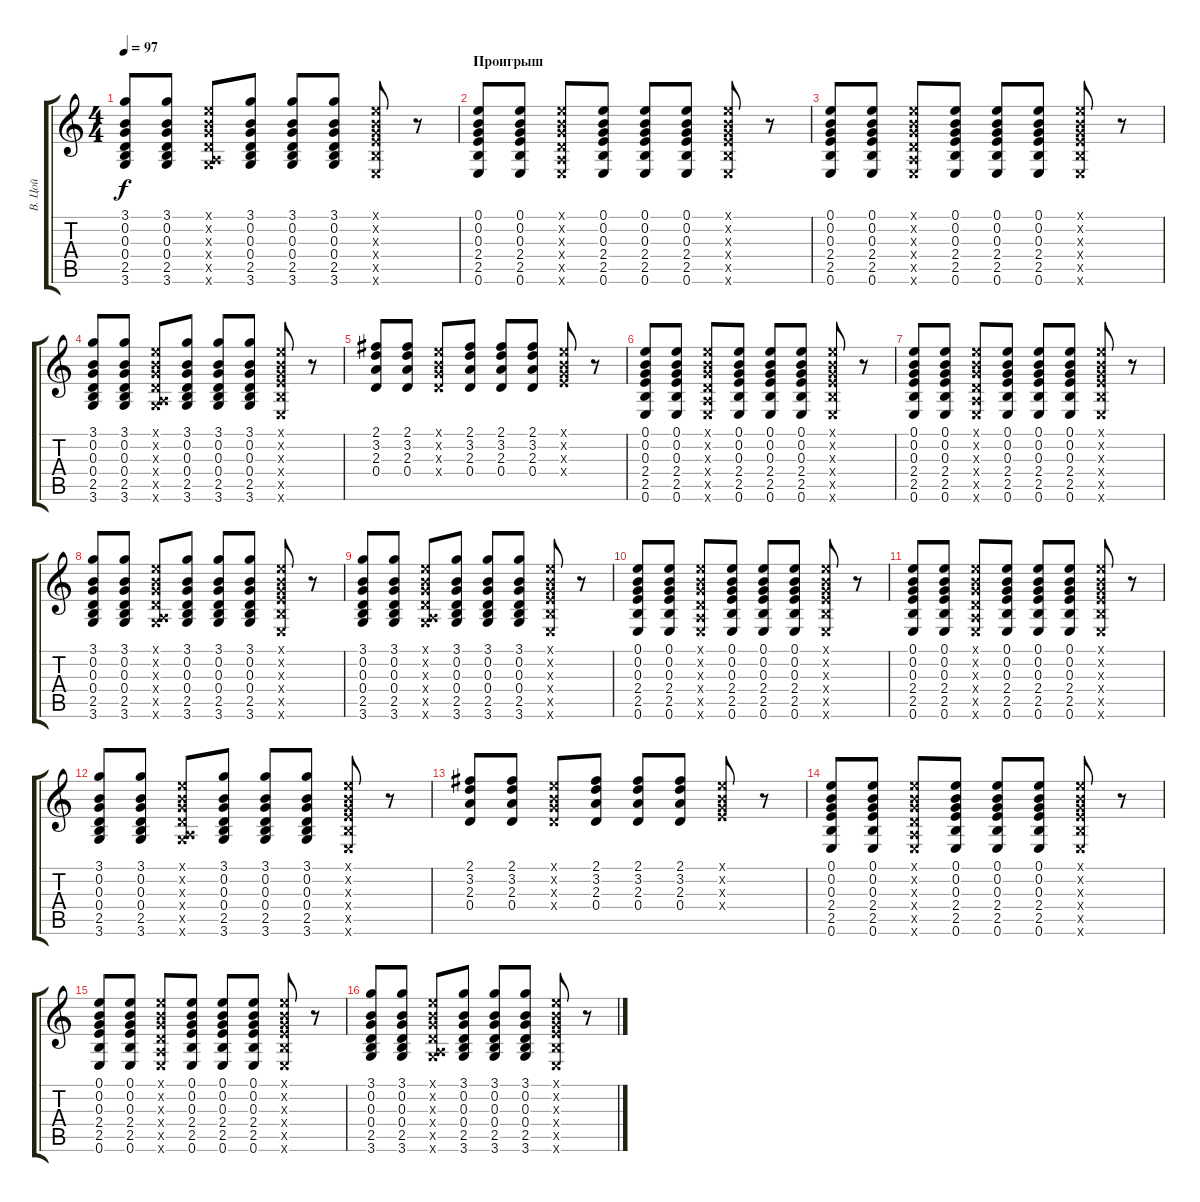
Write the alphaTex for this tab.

\track ("В. Цой" "В. Цой") {instrument acousticguitarsteel}
\staff {score tabs}
\tuning (E4 B3 G3 D3 A2 E2) {hide}
\ts (4 4)
\tempo 97
\clef g2
\ks c
(3.1 0.2 0.3 0.4 2.5 3.6).8{dy f} (3.1 0.2 0.3 0.4 2.5 3.6).8 (0.1{x} 0.2{x} 0.3{x} 0.4{x} 0.5{x} 3.6{x}).8 (3.1 0.2 0.3 0.4 2.5 3.6).8 (3.1 0.2 0.3 0.4 2.5 3.6).8 (3.1 0.2 0.3 0.4 2.5 3.6).8 (0.1{x} 0.2{x} 0.3{x} 2.4{x} 2.5{x} 0.6{x}).8 r.8 |
\section ("" "Проигрыш")
(0.1 0.2 0.3 2.4 2.5 0.6).8 (0.1 0.2 0.3 2.4 2.5 0.6).8 (0.1{x} 0.2{x} 0.3{x} 0.4{x} 0.5{x} 0.6{x}).8 (0.1 0.2 0.3 2.4 2.5 0.6).8 (0.1 0.2 0.3 2.4 2.5 0.6).8 (0.1 0.2 0.3 2.4 2.5 0.6).8 (0.1{x} 0.2{x} 0.3{x} 2.4{x} 2.5{x} 0.6{x}).8 r.8 |
(0.1 0.2 0.3 2.4 2.5 0.6).8 (0.1 0.2 0.3 2.4 2.5 0.6).8 (0.1{x} 0.2{x} 0.3{x} 0.4{x} 0.5{x} 0.6{x}).8 (0.1 0.2 0.3 2.4 2.5 0.6).8 (0.1 0.2 0.3 2.4 2.5 0.6).8 (0.1 0.2 0.3 2.4 2.5 0.6).8 (0.1{x} 0.2{x} 0.3{x} 2.4{x} 2.5{x} 0.6{x}).8 r.8 |
(3.1 0.2 0.3 0.4 2.5 3.6).8 (3.1 0.2 0.3 0.4 2.5 3.6).8 (0.1{x} 0.2{x} 0.3{x} 0.4{x} 0.5{x} 3.6{x}).8 (3.1 0.2 0.3 0.4 2.5 3.6).8 (3.1 0.2 0.3 0.4 2.5 3.6).8 (3.1 0.2 0.3 0.4 2.5 3.6).8 (0.1{x} 0.2{x} 0.3{x} 2.4{x} 2.5{x} 0.6{x}).8 r.8 |
(2.1 3.2 2.3 0.4).8 (2.1 3.2 2.3 0.4).8 (0.1{x} 0.2{x} 0.3{x} 0.4{x}).8 (2.1 3.2 2.3 0.4).8 (2.1 3.2 2.3 0.4).8 (2.1 3.2 2.3 0.4).8 (0.1{x} 0.2{x} 0.3{x} 2.4{x}).8 r.8 |
(0.1 0.2 0.3 2.4 2.5 0.6).8 (0.1 0.2 0.3 2.4 2.5 0.6).8 (0.1{x} 0.2{x} 0.3{x} 0.4{x} 0.5{x} 0.6{x}).8 (0.1 0.2 0.3 2.4 2.5 0.6).8 (0.1 0.2 0.3 2.4 2.5 0.6).8 (0.1 0.2 0.3 2.4 2.5 0.6).8 (0.1{x} 0.2{x} 0.3{x} 2.4{x} 2.5{x} 0.6{x}).8 r.8 |
(0.1 0.2 0.3 2.4 2.5 0.6).8 (0.1 0.2 0.3 2.4 2.5 0.6).8 (0.1{x} 0.2{x} 0.3{x} 0.4{x} 0.5{x} 0.6{x}).8 (0.1 0.2 0.3 2.4 2.5 0.6).8 (0.1 0.2 0.3 2.4 2.5 0.6).8 (0.1 0.2 0.3 2.4 2.5 0.6).8 (0.1{x} 0.2{x} 0.3{x} 2.4{x} 2.5{x} 0.6{x}).8 r.8 |
(3.1 0.2 0.3 0.4 2.5 3.6).8 (3.1 0.2 0.3 0.4 2.5 3.6).8 (0.1{x} 0.2{x} 0.3{x} 0.4{x} 0.5{x} 3.6{x}).8 (3.1 0.2 0.3 0.4 2.5 3.6).8 (3.1 0.2 0.3 0.4 2.5 3.6).8 (3.1 0.2 0.3 0.4 2.5 3.6).8 (0.1{x} 0.2{x} 0.3{x} 2.4{x} 2.5{x} 0.6{x}).8 r.8 |
(3.1 0.2 0.3 0.4 2.5 3.6).8 (3.1 0.2 0.3 0.4 2.5 3.6).8 (0.1{x} 0.2{x} 0.3{x} 0.4{x} 0.5{x} 3.6{x}).8 (3.1 0.2 0.3 0.4 2.5 3.6).8 (3.1 0.2 0.3 0.4 2.5 3.6).8 (3.1 0.2 0.3 0.4 2.5 3.6).8 (0.1{x} 0.2{x} 0.3{x} 2.4{x} 2.5{x} 0.6{x}).8 r.8 |
(0.1 0.2 0.3 2.4 2.5 0.6).8 (0.1 0.2 0.3 2.4 2.5 0.6).8 (0.1{x} 0.2{x} 0.3{x} 0.4{x} 0.5{x} 0.6{x}).8 (0.1 0.2 0.3 2.4 2.5 0.6).8 (0.1 0.2 0.3 2.4 2.5 0.6).8 (0.1 0.2 0.3 2.4 2.5 0.6).8 (0.1{x} 0.2{x} 0.3{x} 2.4{x} 2.5{x} 0.6{x}).8 r.8 |
(0.1 0.2 0.3 2.4 2.5 0.6).8 (0.1 0.2 0.3 2.4 2.5 0.6).8 (0.1{x} 0.2{x} 0.3{x} 0.4{x} 0.5{x} 0.6{x}).8 (0.1 0.2 0.3 2.4 2.5 0.6).8 (0.1 0.2 0.3 2.4 2.5 0.6).8 (0.1 0.2 0.3 2.4 2.5 0.6).8 (0.1{x} 0.2{x} 0.3{x} 2.4{x} 2.5{x} 0.6{x}).8 r.8 |
(3.1 0.2 0.3 0.4 2.5 3.6).8 (3.1 0.2 0.3 0.4 2.5 3.6).8 (0.1{x} 0.2{x} 0.3{x} 0.4{x} 0.5{x} 3.6{x}).8 (3.1 0.2 0.3 0.4 2.5 3.6).8 (3.1 0.2 0.3 0.4 2.5 3.6).8 (3.1 0.2 0.3 0.4 2.5 3.6).8 (0.1{x} 0.2{x} 0.3{x} 2.4{x} 2.5{x} 0.6{x}).8 r.8 |
(2.1 3.2 2.3 0.4).8 (2.1 3.2 2.3 0.4).8 (0.1{x} 0.2{x} 0.3{x} 0.4{x}).8 (2.1 3.2 2.3 0.4).8 (2.1 3.2 2.3 0.4).8 (2.1 3.2 2.3 0.4).8 (0.1{x} 0.2{x} 0.3{x} 2.4{x}).8 r.8 |
(0.1 0.2 0.3 2.4 2.5 0.6).8 (0.1 0.2 0.3 2.4 2.5 0.6).8 (0.1{x} 0.2{x} 0.3{x} 0.4{x} 0.5{x} 0.6{x}).8 (0.1 0.2 0.3 2.4 2.5 0.6).8 (0.1 0.2 0.3 2.4 2.5 0.6).8 (0.1 0.2 0.3 2.4 2.5 0.6).8 (0.1{x} 0.2{x} 0.3{x} 2.4{x} 2.5{x} 0.6{x}).8 r.8 |
(0.1 0.2 0.3 2.4 2.5 0.6).8 (0.1 0.2 0.3 2.4 2.5 0.6).8 (0.1{x} 0.2{x} 0.3{x} 0.4{x} 0.5{x} 0.6{x}).8 (0.1 0.2 0.3 2.4 2.5 0.6).8 (0.1 0.2 0.3 2.4 2.5 0.6).8 (0.1 0.2 0.3 2.4 2.5 0.6).8 (0.1{x} 0.2{x} 0.3{x} 2.4{x} 2.5{x} 0.6{x}).8 r.8 |
(3.1 0.2 0.3 0.4 2.5 3.6).8 (3.1 0.2 0.3 0.4 2.5 3.6).8 (0.1{x} 0.2{x} 0.3{x} 0.4{x} 0.5{x} 3.6{x}).8 (3.1 0.2 0.3 0.4 2.5 3.6).8 (3.1 0.2 0.3 0.4 2.5 3.6).8 (3.1 0.2 0.3 0.4 2.5 3.6).8 (0.1{x} 0.2{x} 0.3{x} 2.4{x} 2.5{x} 0.6{x}).8 r.8
